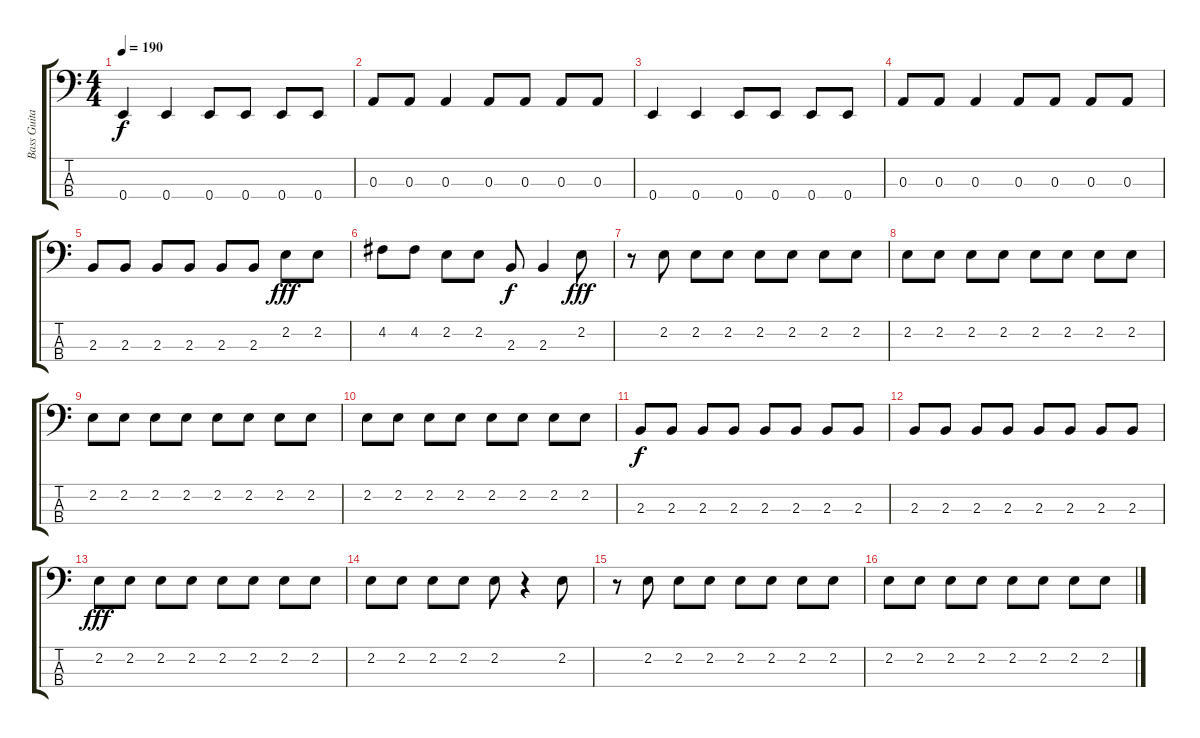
\track ("Bass Guitar" "Bass Guita") {instrument electricbasspick}
\staff {score tabs}
\tuning (G2 D2 A1 E1) {hide}
\ts (4 4)
\tempo 190
\clef f4
\ks c
0.4.4{dy f} 0.4.4 0.4.8 0.4.8 0.4.8 0.4.8 |
0.3.8 0.3.8 0.3.4 0.3.8 0.3.8 0.3.8 0.3.8 |
0.4.4 0.4.4 0.4.8 0.4.8 0.4.8 0.4.8 |
0.3.8 0.3.8 0.3.4 0.3.8 0.3.8 0.3.8 0.3.8 |
2.3.8 2.3.8 2.3.8 2.3.8 2.3.8 2.3.8 2.2.8{dy fff} 2.2.8 |
4.2.8 4.2.8 2.2.8 2.2.8 2.3.8{dy f} 2.3.4 2.2.8{dy fff} |
r.8 2.2.8 2.2.8 2.2.8 2.2.8 2.2.8 2.2.8 2.2.8 |
2.2.8 2.2.8 2.2.8 2.2.8 2.2.8 2.2.8 2.2.8 2.2.8 |
2.2.8 2.2.8 2.2.8 2.2.8 2.2.8 2.2.8 2.2.8 2.2.8 |
2.2.8 2.2.8 2.2.8 2.2.8 2.2.8 2.2.8 2.2.8 2.2.8 |
2.3.8{dy f} 2.3.8 2.3.8 2.3.8 2.3.8 2.3.8 2.3.8 2.3.8 |
2.3.8 2.3.8 2.3.8 2.3.8 2.3.8 2.3.8 2.3.8 2.3.8 |
2.2.8{dy fff} 2.2.8 2.2.8 2.2.8 2.2.8 2.2.8 2.2.8 2.2.8 |
2.2.8 2.2.8 2.2.8 2.2.8 2.2.8 r.4 2.2.8 |
r.8 2.2.8 2.2.8 2.2.8 2.2.8 2.2.8 2.2.8 2.2.8 |
2.2.8 2.2.8 2.2.8 2.2.8 2.2.8 2.2.8 2.2.8 2.2.8
